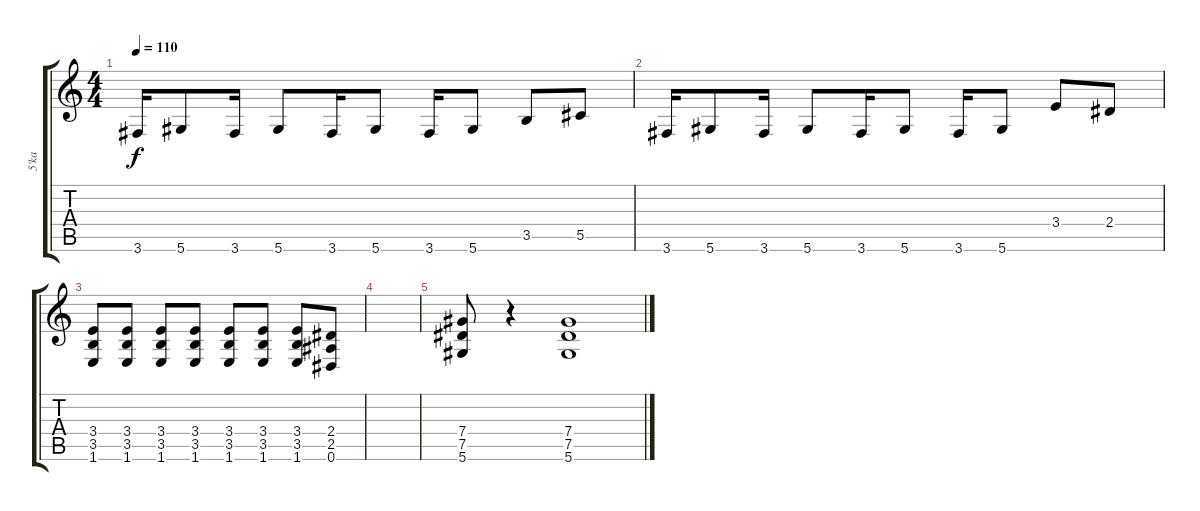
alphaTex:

\track ("5'ka" "5'ka") {instrument distortionguitar}
\staff {score tabs}
\tuning (Eb4 Bb3 Gb3 Db3 Ab2 Eb2) {hide}
\ts (4 4)
\tempo 110
\clef g2
\ks c
3.6.16{dy f} 5.6.8 3.6.16 5.6.8 3.6.16 5.6.8 3.6.16 5.6.8 3.5.8 5.5.8 |
3.6.16 5.6.8 3.6.16 5.6.8 3.6.16 5.6.8 3.6.16 5.6.8 3.4.8 2.4.8 |
(3.4 3.5 1.6).8 (3.4 3.5 1.6).8 (3.4 3.5 1.6).8 (3.4 3.5 1.6).8 (3.4 3.5 1.6).8 (3.4 3.5 1.6).8 (3.4 3.5 1.6).8 (2.4 2.5 0.6).8 |
|
(7.4 7.5 5.6).8 r.4 (7.4 7.5 5.6).1
